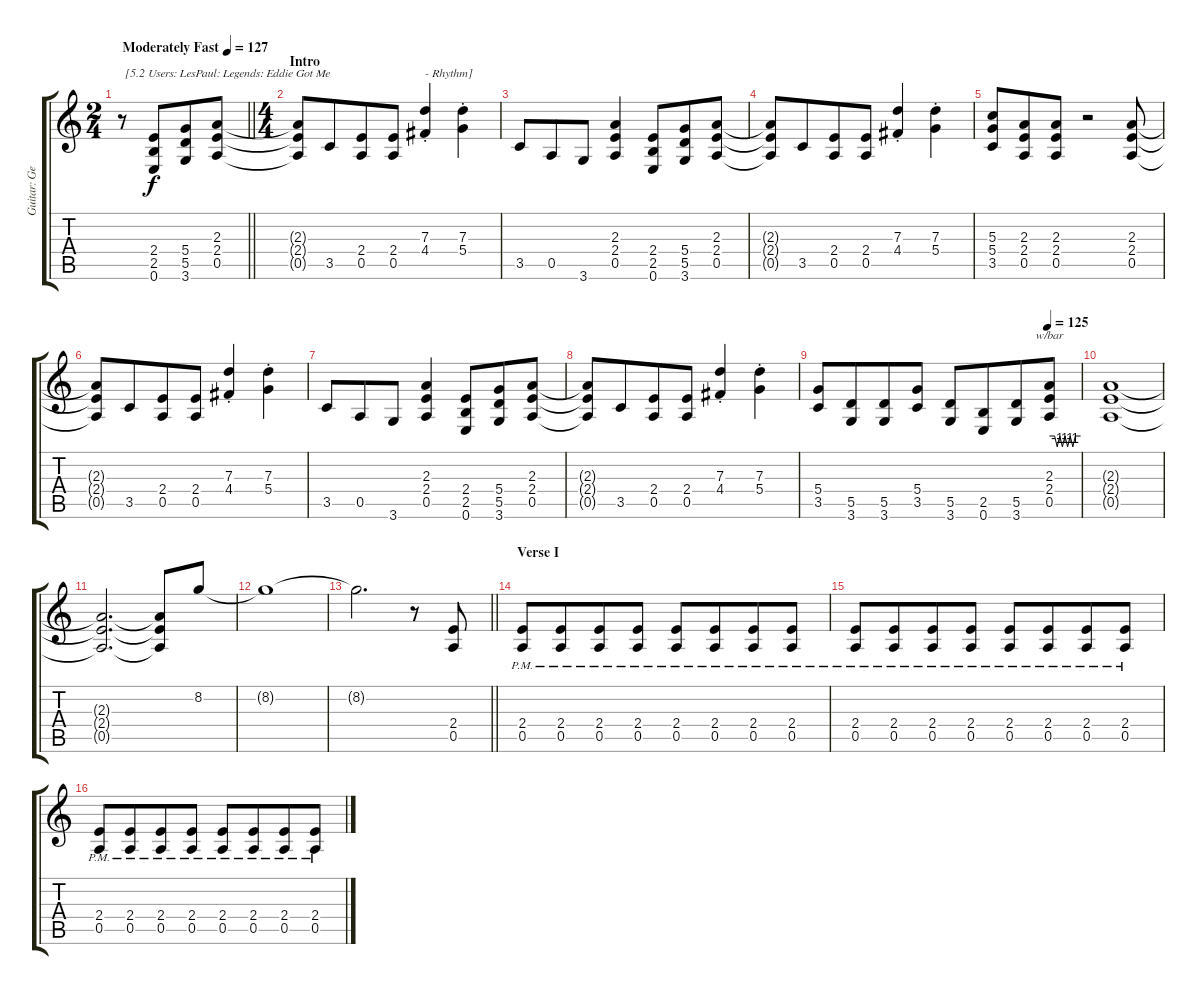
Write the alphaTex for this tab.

\track ("Guitar: George" "Guitar: Ge") {instrument distortionguitar}
\staff {score tabs}
\tuning (E4 B3 G3 D3 A2 E2) {hide}
\ts (2 4)
\tempo (127 "Moderately Fast")
\clef g2
\barLineRight lightlight
\ks c
r.8{txt " [5.2 Users: LesPaul: Legends: Eddie Got Me" dy f instrument distortionguitar} (2.4 2.5 0.6).8{beam merge} (5.4 5.5 3.6).8 (2.3 2.4 0.5).8 |
\ts (4 4)
\section ("" "Intro")
(2.3{t} 2.4{t} 0.5{t}).8 3.5.8{beam merge} (2.4 0.5).8 (2.4 0.5).8 (7.3{st} 4.4{st}).4{txt "- Rhythm]"} (7.3{st} 5.4{st}).4 |
3.5.8 0.5.8{beam merge} 3.6.8 (2.3 2.4 0.5).4 (2.4 2.5 0.6).8{beam merge} (5.4 5.5 3.6).8 (2.3 2.4 0.5).8 |
(2.3{t} 2.4{t} 0.5{t}).8 3.5.8{beam merge} (2.4 0.5).8 (2.4 0.5).8 (7.3{st} 4.4{st}).4 (7.3{st} 5.4{st}).4 |
(5.3 5.4 3.5).8 (2.3 2.4 0.5).8{beam merge} (2.3 2.4 0.5).8 r.2 (2.3 2.4 0.5).8 |
(2.3{t} 2.4{t} 0.5{t}).8 3.5.8{beam merge} (2.4 0.5).8 (2.4 0.5).8 (7.3{st} 4.4{st}).4 (7.3{st} 5.4{st}).4 |
3.5.8 0.5.8{beam merge} 3.6.8 (2.3 2.4 0.5).4 (2.4 2.5 0.6).8{beam merge} (5.4 5.5 3.6).8 (2.3 2.4 0.5).8 |
(2.3{t} 2.4{t} 0.5{t}).8 3.5.8{beam merge} (2.4 0.5).8 (2.4 0.5).8 (7.3{st} 4.4{st}).4 (7.3{st} 5.4{st}).4 |
\tempo (125 0.875)
(5.4 3.5).8 (5.5 3.6).8{beam merge} (5.5 3.6).8 (5.4 3.5).8 (5.5 3.6).8 (2.5 0.6).8{beam merge} (5.5 3.6).8 (2.3 2.4 0.5).8{tbe (custom default 0 0 10 0 15 -4 20 0 25 -4 30 0 35 -4 40 0 45 -4 50 0 60 0)} |
(2.3{t} 2.4{t} 0.5{t}).1 |
(2.3{t} 2.4{t} 0.5{t}).2{d} (2.3{t} 2.4{t} 0.5{t}).8 8.2.8 |
8.2{t}.1 |
\barLineRight lightlight
8.2{t}.2{d} r.8 (2.4 0.5).8 |
\section ("" "Verse I")
(2.4{pm} 0.5{pm}).8 (2.4{pm} 0.5{pm}).8{beam merge} (2.4{pm} 0.5{pm}).8 (2.4{pm} 0.5{pm}).8 (2.4{pm} 0.5{pm}).8 (2.4{pm} 0.5{pm}).8{beam merge} (2.4{pm} 0.5{pm}).8 (2.4{pm} 0.5{pm}).8 |
(2.4{pm} 0.5{pm}).8 (2.4{pm} 0.5{pm}).8{beam merge} (2.4{pm} 0.5{pm}).8 (2.4{pm} 0.5{pm}).8 (2.4{pm} 0.5{pm}).8 (2.4{pm} 0.5{pm}).8{beam merge} (2.4{pm} 0.5{pm}).8 (2.4{pm} 0.5{pm}).8 |
(2.4{pm} 0.5{pm}).8 (2.4{pm} 0.5{pm}).8{beam merge} (2.4{pm} 0.5{pm}).8 (2.4{pm} 0.5{pm}).8 (2.4{pm} 0.5{pm}).8 (2.4{pm} 0.5{pm}).8{beam merge} (2.4{pm} 0.5{pm}).8 (2.4{pm} 0.5{pm}).8
